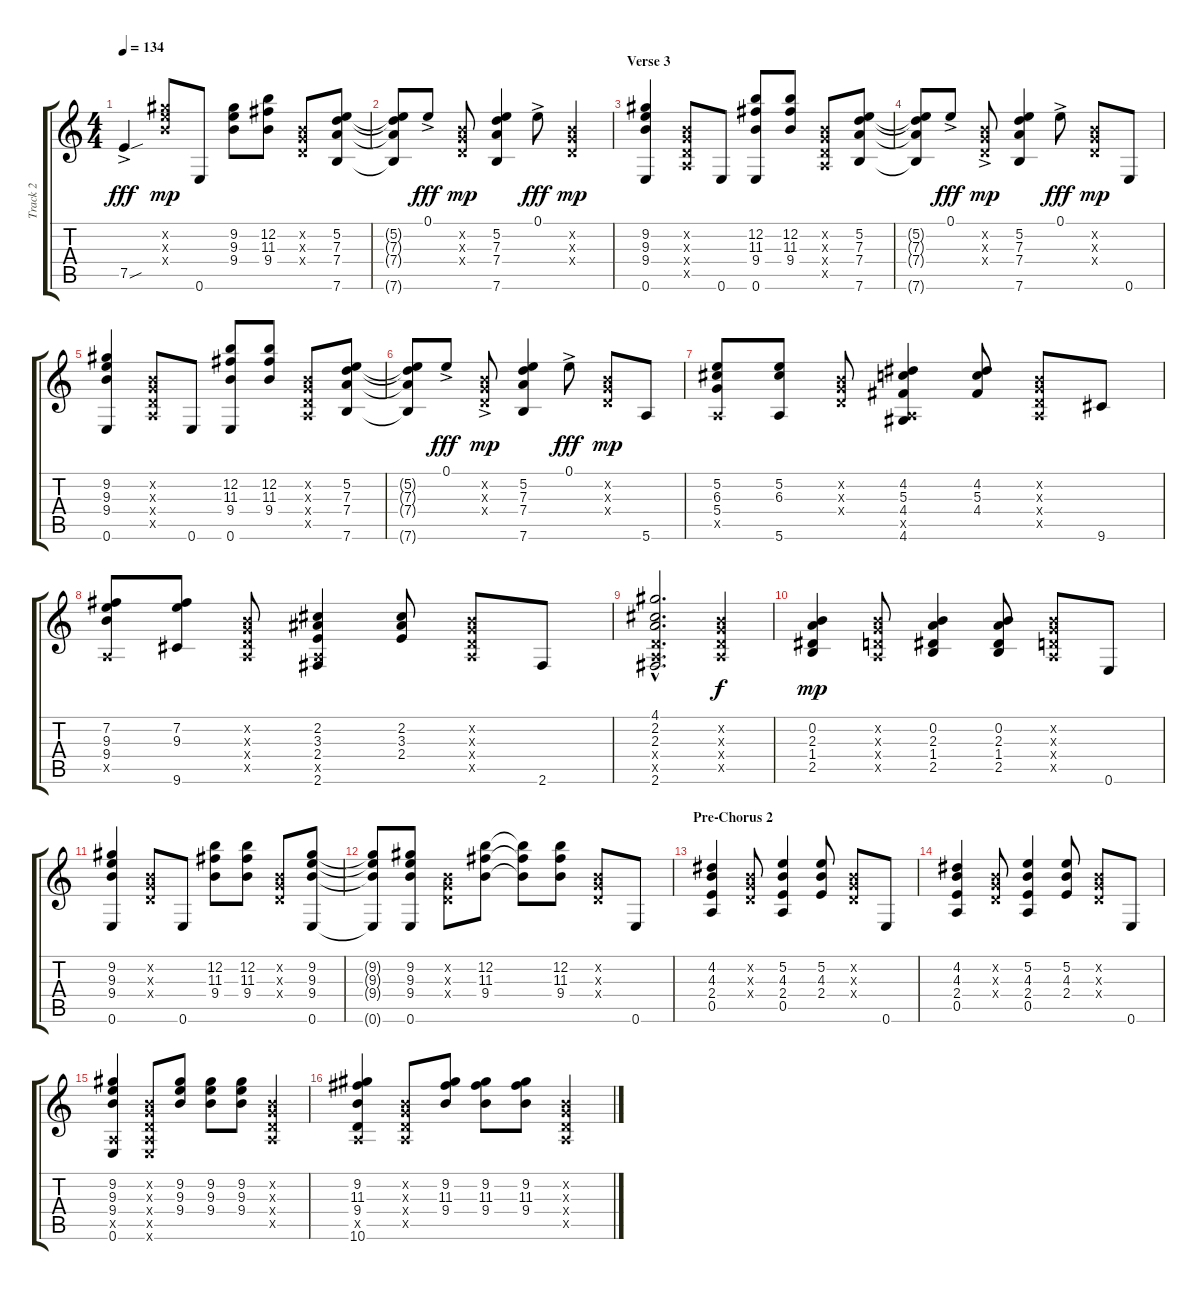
\track ("Track 2" "Track 2") {instrument acousticguitarsteel}
\staff {score tabs}
\tuning (E4 B3 G3 D3 A2 E2) {hide}
\ts (4 4)
\tempo 134
\clef g2
\ks c
7.5{sou ac}.4{dy fff} (9.2{x} 9.3{x} 9.4{x}).8{dy mp} 0.6.8 (9.2 9.3 9.4).8 (12.2 11.3 9.4).8 (0.2{x} 0.3{x} 0.4{x}).8 (5.2 7.3 7.4 7.6).8 |
(5.2{t} 7.3{t} 7.4{t} 7.6{t}).8 0.1{ac}.8{dy fff} (0.2{x} 0.3{x} 0.4{x}).8{dy mp} (5.2 7.3 7.4 7.6).4 0.1{ac}.8{dy fff} (0.2{x} 0.3{x} 0.4{x}).4{dy mp} |
\section ("" "Verse 3")
(9.2 9.3 9.4 0.6).4 (0.2{x} 0.3{x} 0.4{x} 0.5{x}).8 0.6.8 (12.2 11.3 9.4 0.6).8 (12.2 11.3 9.4).8 (0.2{x} 0.3{x} 0.4{x} 0.5{x}).8 (5.2 7.3 7.4 7.6).8 |
(5.2{t} 7.3{t} 7.4{t} 7.6{t}).8 0.1{ac}.8{dy fff} (0.2{ac x} 0.3{ac x} 0.4{ac x}).8{dy mp} (5.2 7.3 7.4 7.6).4 0.1{ac}.8{dy fff} (0.2{x} 0.3{x} 0.4{x}).8{dy mp} 0.6.8 |
(9.2 9.3 9.4 0.6).4 (0.2{x} 0.3{x} 0.4{x} 0.5{x}).8 0.6.8 (12.2 11.3 9.4 0.6).8 (12.2 11.3 9.4).8 (0.2{x} 0.3{x} 0.4{x} 0.5{x}).8 (5.2 7.3 7.4 7.6).8 |
(5.2{t} 7.3{t} 7.4{t} 7.6{t}).8 0.1{ac}.8{dy fff} (0.2{ac x} 0.3{ac x} 0.4{ac x}).8{dy mp} (5.2 7.3 7.4 7.6).4 0.1{ac}.8{dy fff} (0.2{x} 0.3{x} 0.4{x}).8{dy mp} 5.6.8 |
(5.2 6.3 5.4 0.5{x}).8 (5.2 6.3 5.6).8 (0.2{x} 0.3{x} 0.4{x}).8 (4.2 5.3 4.4 0.5{x} 4.6).4 (4.2 5.3 4.4).8 (0.2{x} 0.3{x} 0.4{x} 0.5{x}).8 9.6.8 |
(7.2 9.3 9.4 0.5{x}).8 (7.2 9.3 9.6).8 (0.2{x} 0.3{x} 0.4{x} 0.5{x}).8 (2.2 3.3 2.4 0.5{x} 2.6).4 (2.2 3.3 2.4).8 (0.2{x} 0.3{x} 0.4{x} 0.5{x}).8 2.6.8 |
(4.1{hac} 2.2{hac} 2.3{hac} 0.4{hac x} 0.5{hac x} 2.6{hac}).2{d} (0.2{x} 0.3{x} 0.4{x} 0.5{x}).4{dy f} |
(0.2 2.3 1.4 2.5).4{dy mp} (0.2{x} 0.3{x} 0.4{x} 0.5{x}).8 (0.2 2.3 1.4 2.5).4 (0.2 2.3 1.4 2.5).8 (0.2{x} 0.3{x} 0.4{x} 0.5{x}).8 0.6.8 |
(9.2 9.3 9.4 0.6).4 (0.2{x} 0.3{x} 0.4{x}).8 0.6.8 (12.2 11.3 9.4).8 (12.2 11.3 9.4).8 (0.2{x} 0.3{x} 0.4{x}).8 (9.2 9.3 9.4 0.6).8 |
(9.2{t} 9.3{t} 9.4{t} 0.6{t}).8 (9.2 9.3 9.4 0.6).8 (0.2{x} 0.3{x} 0.4{x}).8 (12.2 11.3 9.4).8 (12.2{t} 11.3{t} 9.4{t}).8 (12.2 11.3 9.4).8 (0.2{x} 0.3{x} 0.4{x}).8 0.6.8 |
\section ("" "Pre-Chorus 2")
(4.2 4.3 2.4 0.5).4 (0.2{x} 0.3{x} 0.4{x}).8 (5.2 4.3 2.4 0.5).4 (5.2 4.3 2.4).8 (0.2{x} 0.3{x} 0.4{x}).8 0.6.8 |
(4.2 4.3 2.4 0.5).4 (0.2{x} 0.3{x} 0.4{x}).8 (5.2 4.3 2.4 0.5).4 (5.2 4.3 2.4).8 (0.2{x} 0.3{x} 0.4{x}).8 0.6.8 |
(9.2 9.3 9.4 0.5{x} 0.6).4 (0.2{x} 0.3{x} 0.4{x} 0.5{x} 0.6{x}).8 (9.2 9.3 9.4).8 (9.2 9.3 9.4).8 (9.2 9.3 9.4).8 (0.2{x} 0.3{x} 0.4{x} 0.5{x}).4 |
(9.2 11.3 9.4 0.5{x} 10.6).4 (0.2{x} 0.3{x} 0.4{x} 0.5{x}).8 (9.2 11.3 9.4).8 (9.2 11.3 9.4).8 (9.2 11.3 9.4).8 (0.2{x} 0.3{x} 0.4{x} 0.5{x}).4
